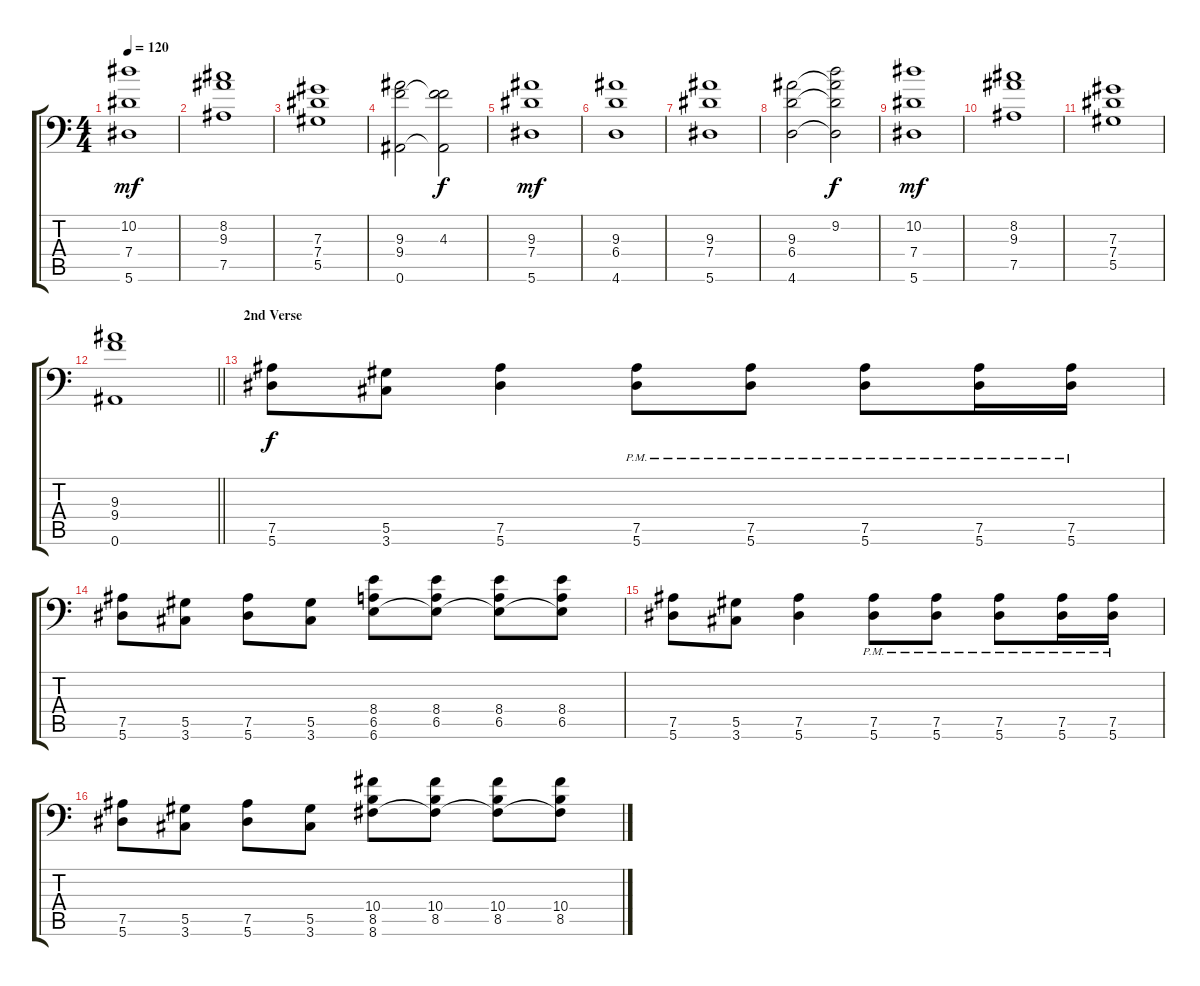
\track "" {instrument distortionguitar}
\staff {score tabs}
\tuning (Bb3 F3 Db3 Ab2 Eb2 Bb1) {hide}
\ts (4 4)
\tempo 120
\clef f4
\ks c
(10.2 7.4 5.6).1{dy mf} |
(8.2 9.3 7.5).1 |
(7.3 7.4 5.5).1 |
(9.3 9.4 0.6).2 (4.3 9.4{t} 0.6{t}).2{dy f} |
(9.3 7.4 5.6).1{dy mf} |
(9.3 6.4 4.6).1 |
(9.3 7.4 5.6).1 |
(9.3 6.4 4.6).2 (9.2 9.3{t} 6.4{t} 4.6{t}).2{dy f} |
(10.2 7.4 5.6).1{dy mf} |
(8.2 9.3 7.5).1 |
(7.3 7.4 5.5).1 |
\barLineRight lightlight
(9.3 9.4 0.6).1 |
\section ("" "2nd Verse")
(7.5 5.6).8{dy f instrument distortionguitar} (5.5 3.6).8 (7.5 5.6).4 (7.5{pm} 5.6{pm}).8 (7.5{pm} 5.6{pm}).8 (7.5{pm} 5.6{pm}).8 (7.5{pm} 5.6{pm}).16 (7.5{pm} 5.6{pm}).16 |
(7.5 5.6).8 (5.5 3.6).8 (7.5 5.6).8 (5.5 3.6).8 (8.4 6.5 6.6).8 (8.4 6.5 6.6{t}).8 (8.4 6.5 6.6{t}).8 (8.4 6.5 6.6{t}).8 |
(7.5 5.6).8 (5.5 3.6).8 (7.5 5.6).4 (7.5{pm} 5.6{pm}).8 (7.5{pm} 5.6{pm}).8 (7.5{pm} 5.6{pm}).8 (7.5{pm} 5.6{pm}).16 (7.5{pm} 5.6{pm}).16 |
(7.5 5.6).8 (5.5 3.6).8 (7.5 5.6).8 (5.5 3.6).8 (10.4 8.5 8.6).8 (10.4 8.5 8.6{t}).8 (10.4 8.5 8.6{t}).8 (10.4 8.5 8.6{t}).8
